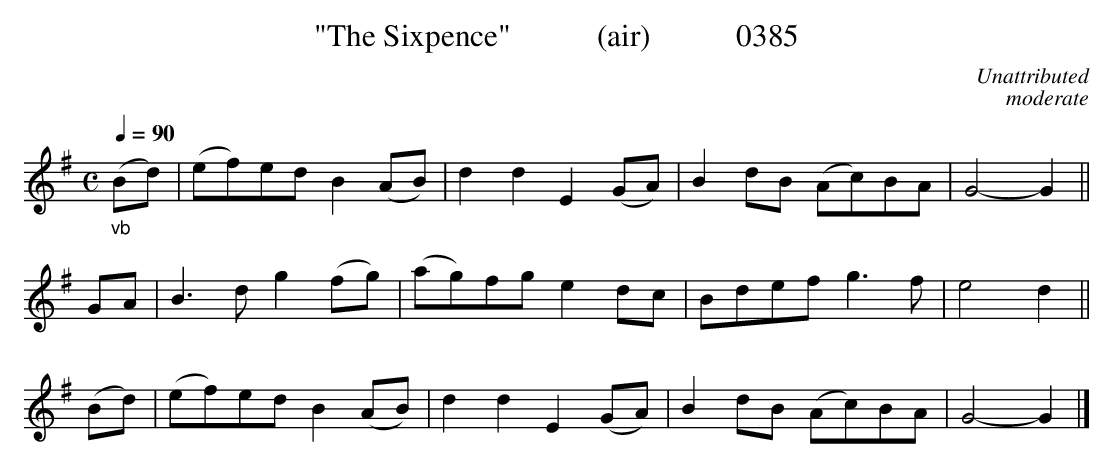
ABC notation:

X:1
T:"The Sixpence"           (air)           0385
C:Unattributed
C:moderate
Q:1/4=90
M:C
L:1/8
K:G
"_vb"(Bd)|(ef)ed B2(AB)|d2d2E2(GA)|B2dB (Ac)BA|G4-G2||
GA|B3d g2(fg)|(ag)fg e2dc|Bdef g3f|e4d2||
(Bd)|(ef)ed B2(AB)|d2d2E2(GA)|B2dB (Ac)BA|G4-G2|]
